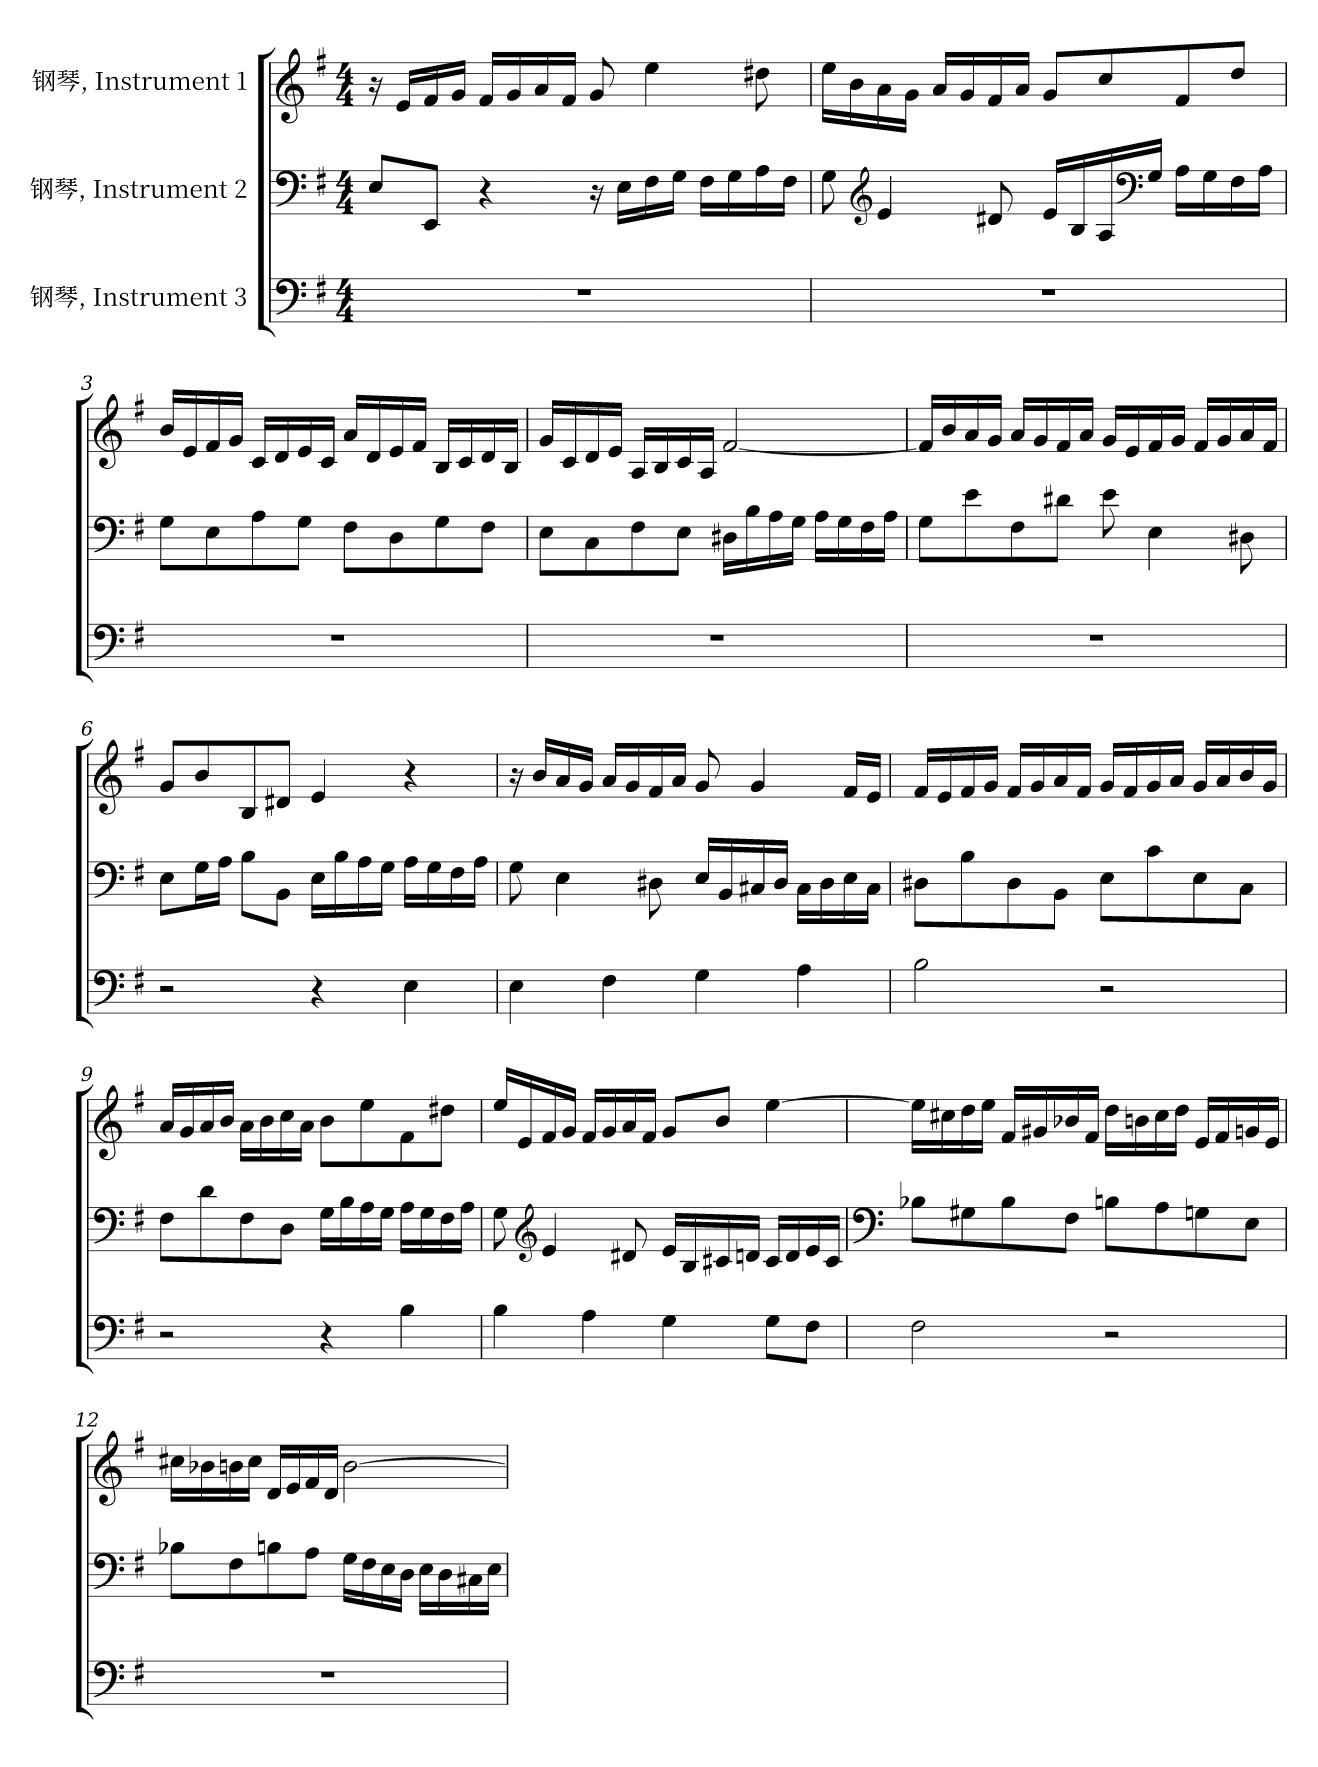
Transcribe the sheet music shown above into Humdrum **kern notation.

**kern	**kern	**kern
*part3	*part2	*part1
*staff3	*staff2	*staff1
*I"钢琴, Instrument 3	*I"钢琴, Instrument 2	*I"钢琴, Instrument 1
*clefF4	*clefF4	*clefG2
*k[f#]	*k[f#]	*k[f#]
*M4/4	*M4/4	*M4/4
*MM72	*MM72	*MM72
=1	=1	=1
1r	8E/L	16r
.	.	16e/LL
.	8EE/J	16f#/
.	.	16g/JJ
.	4r	16f#/LL
.	.	16g/
.	.	16a/
.	.	16f#/JJ
.	16r	8g/
.	16E\LL	.
.	16F#\	4ee\
.	16G\JJ	.
.	16F#\LL	.
.	16G\	.
.	16A\	8dd#X\
.	16F#\JJ	.
=2	=2	=2
1r	8G\	16ee\LL
.	.	16b\
*	*clefG2	*
.	4e/	16a\
.	.	16g\JJ
.	.	16a/LL
.	.	16g/
.	8d#X/	16f#/
.	.	16a/JJ
.	16e/LL	8g/L
.	16B/	.
.	16A/	8cc/
*	*clefF4	*
.	16G/JJ	.
.	16A\LL	8f#/
.	16G\	.
.	16F#\	8dd/J
.	16A\JJ	.
!!LO:LB:g=z
=3	=3	=3
1r	8G\L	16b/LL
.	.	16e/
.	8E\	16f#/
.	.	16g/JJ
.	8A\	16c/LL
.	.	16d/
.	8G\J	16e/
.	.	16c/JJ
.	8F#\L	16a/LL
.	.	16d/
.	8D\	16e/
.	.	16f#/JJ
.	8G\	16B/LL
.	.	16c/
.	8F#\J	16d/
.	.	16B/JJ
=4	=4	=4
1r	8E\L	16g/LL
.	.	16c/
.	8C\	16d/
.	.	16e/JJ
.	8F#\	16A/LL
.	.	16B/
.	8E\J	16c/
.	.	16A/JJ
.	16D#X\LL	[2f#/
.	16B\	.
.	16A\	.
.	16G\JJ	.
.	16A\LL	.
.	16G\	.
.	16F#\	.
.	16A\JJ	.
!!LO:LB:g=z
=5	=5	=5
1r	8G\L	16f#/LL]
.	.	16b/
.	8e\	16a/
.	.	16g/JJ
.	8F#\	16a/LL
.	.	16g/
.	8d#X\J	16f#/
.	.	16a/JJ
.	8e\	16g/LL
.	.	16e/
.	4E\	16f#/
.	.	16g/JJ
.	.	16f#/LL
.	.	16g/
.	8D#X\	16a/
.	.	16f#/JJ
=6	=6	=6
2r	8E\L	8g/L
.	16G\L	8b/
.	16A\JJ	.
.	8B\L	8B/
.	8BB\J	8d#X/J
4r	16E\LL	4e/
.	16B\	.
.	16A\	.
.	16G\JJ	.
4E\	16A\LL	4r
.	16G\	.
.	16F#\	.
.	16A\JJ	.
!!LO:LB:g=z
=7	=7	=7
4E\	8G\	16r
.	.	16b/LL
.	4E\	16a/
.	.	16g/JJ
4F#\	.	16a/LL
.	.	16g/
.	8D#X\	16f#/
.	.	16a/JJ
4G\	16E/LL	8g/
.	16BB/	.
.	16C#X/	4g/
.	16D#/JJ	.
4A\	16C#\LL	.
.	16D#\	.
.	16E\	16f#/LL
.	16C#\JJ	16e/JJ
=8	=8	=8
2B\	8D#X\L	16f#/LL
.	.	16e/
.	8B\	16f#/
.	.	16g/JJ
.	8D#\	16f#/LL
.	.	16g/
.	8BB\J	16a/
.	.	16f#/JJ
2r	8E\L	16g/LL
.	.	16f#/
.	8c\	16g/
.	.	16a/JJ
.	8E\	16g/LL
.	.	16a/
.	8C\J	16b/
.	.	16g/JJ
!!LO:PB:g=z
=9	=9	=9
2r	8F#\L	16a/LL
.	.	16g/
.	8d\	16a/
.	.	16b/JJ
.	8F#\	16a\LL
.	.	16b\
.	8D\J	16cc\
.	.	16a\JJ
4r	16G\LL	8b\L
.	16B\	.
.	16A\	8ee\
.	16G\JJ	.
4B\	16A\LL	8f#\
.	16G\	.
.	16F#\	8dd#X\J
.	16A\JJ	.
=10	=10	=10
4B\	8G\	16ee/LL
.	.	16e/
*	*clefG2	*
.	4e/	16f#/
.	.	16g/JJ
4A\	.	16f#/LL
.	.	16g/
.	8d#X/	16a/
.	.	16f#/JJ
4G\	16e/LL	8g/L
.	16B/	.
.	16c#X/	8b/J
.	16dn/JJ	.
8G\L	16c#/LL	[4ee\
.	16d/	.
8F#\J	16e/	.
.	16c#/JJ	.
!!LO:LB:g=z
=11	=11	=11
*	*clefF4	*
2F#\	8B-X\L	16ee\LL]
.	.	16cc#X\
.	8G#X\	16dd\
.	.	16ee\JJ
.	8B-\	16f#/LL
.	.	16g#X/
.	8F#\J	16b-X/
.	.	16f#/JJ
2r	8Bn\L	16dd\LL
.	.	16bn\
.	8A\	16cc#\
.	.	16dd\JJ
.	8Gn\	16e/LL
.	.	16f#/
.	8E\J	16gn/
.	.	16e/JJ
=12	=12	=12
1r	8B-X\L	16cc#X\LL
.	.	16b-X\
.	8F#\	16bn\
.	.	16cc#\JJ
.	8Bn\	16d/LL
.	.	16e/
.	8A\J	16f#/
.	.	16d/JJ
.	16G\LL	[2b\
.	16F#\	.
.	16E\	.
.	16D\JJ	.
.	16E\LL	.
.	16D\	.
.	16C#X\	.
.	16E\JJ	.
=	=	=
*-	*-	*-
